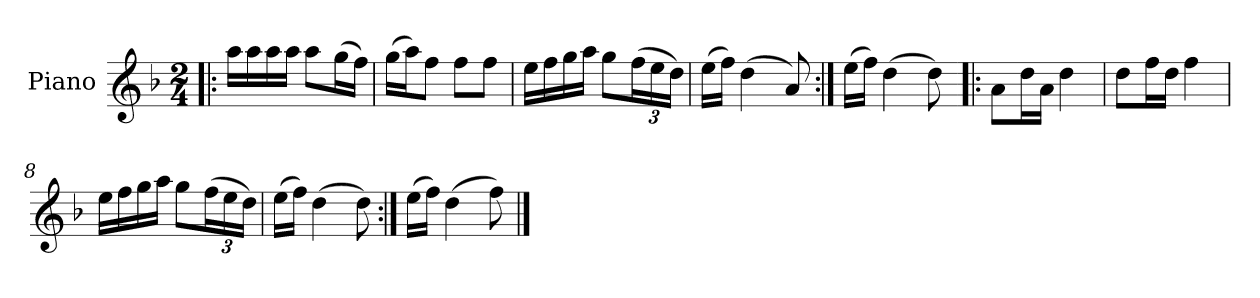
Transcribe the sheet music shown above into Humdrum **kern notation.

**kern
*part1
*staff1
*I"Piano
*I'Pno.
*clefG2
*k[b-]
*d:
*M2/4
=1!|:
16aa\LL
16aa\
16aa\
16aa\JJ
8aa\L
(>16gg\L
16ff\JJ)
=2
(>16gg\LL
16aa\J)
8ff\J
8ff\L
8ff\J
=3
16ee\LL
16ff\
16gg\
16aa\JJ
8gg\L
*Xbrackettup
(>24ff\L
24ee\
24dd\JJ)
!!LO:LB:g=z
=4
(>16ee\LL
16ff\JJ)
(>4dd\
8a/)
=5:|!
(>16ee\LL
16ff\JJ)
(>4dd\
8dd\)
=6!|:
8a\L
16dd\L
16a\JJ
4dd\
=7
8dd\L
16ff\L
16dd\JJ
4ff\
!!LO:LB:g=z
=8
16ee\LL
16ff\
16gg\
16aa\JJ
8gg\L
(>24ff\L
24ee\
24dd\JJ)
=9
(>16ee\LL
16ff\JJ)
(>4dd\
8dd\)
=10:|!
(>16ee\LL
16ff\JJ)
(>4dd\
8ff\)
==
*-
